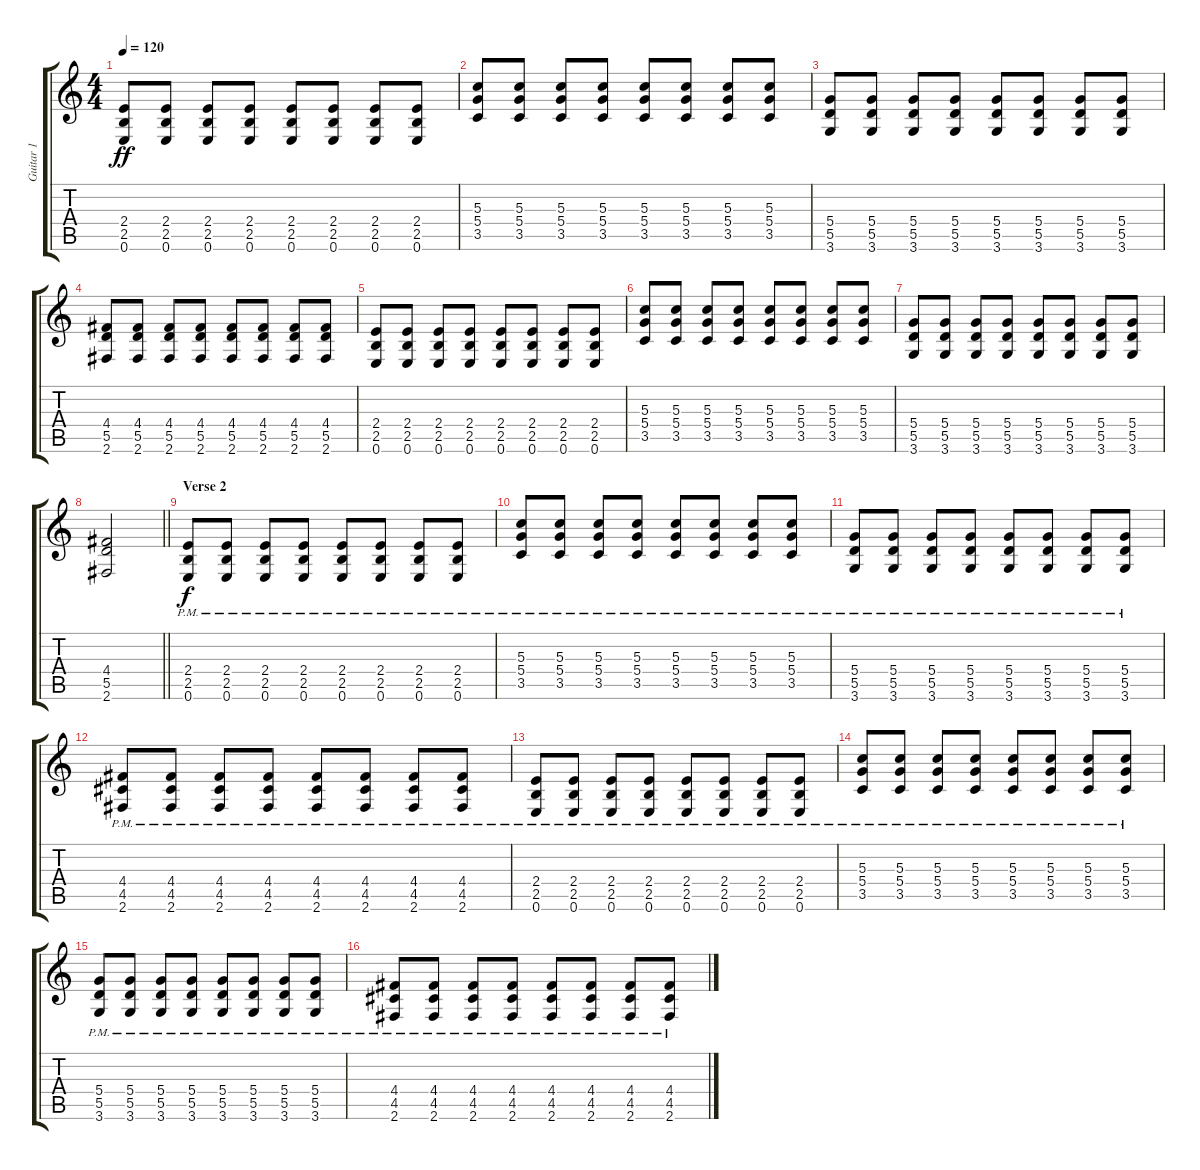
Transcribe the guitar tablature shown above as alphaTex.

\track ("Guitar 1" "Guitar 1") {instrument distortionguitar}
\staff {score tabs}
\tuning (E4 B3 G3 D3 A2 E2) {hide}
\ts (4 4)
\tempo 120
\clef g2
\ks c
(2.4 2.5 0.6).8{dy ff} (2.4 2.5 0.6).8 (2.4 2.5 0.6).8 (2.4 2.5 0.6).8 (2.4 2.5 0.6).8 (2.4 2.5 0.6).8 (2.4 2.5 0.6).8 (2.4 2.5 0.6).8 |
(5.3 5.4 3.5).8 (5.3 5.4 3.5).8 (5.3 5.4 3.5).8 (5.3 5.4 3.5).8 (5.3 5.4 3.5).8 (5.3 5.4 3.5).8 (5.3 5.4 3.5).8 (5.3 5.4 3.5).8 |
(5.4 5.5 3.6).8 (5.4 5.5 3.6).8 (5.4 5.5 3.6).8 (5.4 5.5 3.6).8 (5.4 5.5 3.6).8 (5.4 5.5 3.6).8 (5.4 5.5 3.6).8 (5.4 5.5 3.6).8 |
(4.4 5.5 2.6).8 (4.4 5.5 2.6).8 (4.4 5.5 2.6).8 (4.4 5.5 2.6).8 (4.4 5.5 2.6).8 (4.4 5.5 2.6).8 (4.4 5.5 2.6).8 (4.4 5.5 2.6).8 |
(2.4 2.5 0.6).8 (2.4 2.5 0.6).8 (2.4 2.5 0.6).8 (2.4 2.5 0.6).8 (2.4 2.5 0.6).8 (2.4 2.5 0.6).8 (2.4 2.5 0.6).8 (2.4 2.5 0.6).8 |
(5.3 5.4 3.5).8 (5.3 5.4 3.5).8 (5.3 5.4 3.5).8 (5.3 5.4 3.5).8 (5.3 5.4 3.5).8 (5.3 5.4 3.5).8 (5.3 5.4 3.5).8 (5.3 5.4 3.5).8 |
(5.4 5.5 3.6).8 (5.4 5.5 3.6).8 (5.4 5.5 3.6).8 (5.4 5.5 3.6).8 (5.4 5.5 3.6).8 (5.4 5.5 3.6).8 (5.4 5.5 3.6).8 (5.4 5.5 3.6).8 |
\barLineRight lightlight
(4.4 5.5 2.6).2 |
\section ("" "Verse 2")
(2.4{pm} 2.5{pm} 0.6{pm}).8{dy f} (2.4{pm} 2.5{pm} 0.6{pm}).8 (2.4{pm} 2.5{pm} 0.6{pm}).8 (2.4{pm} 2.5{pm} 0.6{pm}).8 (2.4{pm} 2.5{pm} 0.6{pm}).8 (2.4{pm} 2.5{pm} 0.6{pm}).8 (2.4{pm} 2.5{pm} 0.6{pm}).8 (2.4{pm} 2.5{pm} 0.6{pm}).8 |
(5.3{pm} 5.4{pm} 3.5{pm}).8 (5.3{pm} 5.4{pm} 3.5{pm}).8 (5.3{pm} 5.4{pm} 3.5{pm}).8 (5.3{pm} 5.4{pm} 3.5{pm}).8 (5.3{pm} 5.4{pm} 3.5{pm}).8 (5.3{pm} 5.4{pm} 3.5{pm}).8 (5.3{pm} 5.4{pm} 3.5{pm}).8 (5.3{pm} 5.4{pm} 3.5{pm}).8 |
(5.4{pm} 5.5{pm} 3.6{pm}).8 (5.4{pm} 5.5{pm} 3.6{pm}).8 (5.4{pm} 5.5{pm} 3.6{pm}).8 (5.4{pm} 5.5{pm} 3.6{pm}).8 (5.4{pm} 5.5{pm} 3.6{pm}).8 (5.4{pm} 5.5{pm} 3.6{pm}).8 (5.4{pm} 5.5{pm} 3.6{pm}).8 (5.4{pm} 5.5{pm} 3.6{pm}).8 |
(4.4{pm} 4.5{pm} 2.6{pm}).8 (4.4{pm} 4.5{pm} 2.6{pm}).8 (4.4{pm} 4.5{pm} 2.6{pm}).8 (4.4{pm} 4.5{pm} 2.6{pm}).8 (4.4{pm} 4.5{pm} 2.6{pm}).8 (4.4{pm} 4.5{pm} 2.6{pm}).8 (4.4{pm} 4.5{pm} 2.6{pm}).8 (4.4{pm} 4.5{pm} 2.6{pm}).8 |
(2.4{pm} 2.5{pm} 0.6{pm}).8 (2.4{pm} 2.5{pm} 0.6{pm}).8 (2.4{pm} 2.5{pm} 0.6{pm}).8 (2.4{pm} 2.5{pm} 0.6{pm}).8 (2.4{pm} 2.5{pm} 0.6{pm}).8 (2.4{pm} 2.5{pm} 0.6{pm}).8 (2.4{pm} 2.5{pm} 0.6{pm}).8 (2.4{pm} 2.5{pm} 0.6{pm}).8 |
(5.3{pm} 5.4{pm} 3.5{pm}).8 (5.3{pm} 5.4{pm} 3.5{pm}).8 (5.3{pm} 5.4{pm} 3.5{pm}).8 (5.3{pm} 5.4{pm} 3.5{pm}).8 (5.3{pm} 5.4{pm} 3.5{pm}).8 (5.3{pm} 5.4{pm} 3.5{pm}).8 (5.3{pm} 5.4{pm} 3.5{pm}).8 (5.3{pm} 5.4{pm} 3.5{pm}).8 |
(5.4{pm} 5.5{pm} 3.6{pm}).8 (5.4{pm} 5.5{pm} 3.6{pm}).8 (5.4{pm} 5.5{pm} 3.6{pm}).8 (5.4{pm} 5.5{pm} 3.6{pm}).8 (5.4{pm} 5.5{pm} 3.6{pm}).8 (5.4{pm} 5.5{pm} 3.6{pm}).8 (5.4{pm} 5.5{pm} 3.6{pm}).8 (5.4{pm} 5.5{pm} 3.6{pm}).8 |
(4.4{pm} 4.5{pm} 2.6{pm}).8 (4.4{pm} 4.5{pm} 2.6{pm}).8 (4.4{pm} 4.5{pm} 2.6{pm}).8 (4.4{pm} 4.5{pm} 2.6{pm}).8 (4.4{pm} 4.5{pm} 2.6{pm}).8 (4.4{pm} 4.5{pm} 2.6{pm}).8 (4.4{pm} 4.5{pm} 2.6{pm}).8 (4.4{pm} 4.5{pm} 2.6{pm}).8
